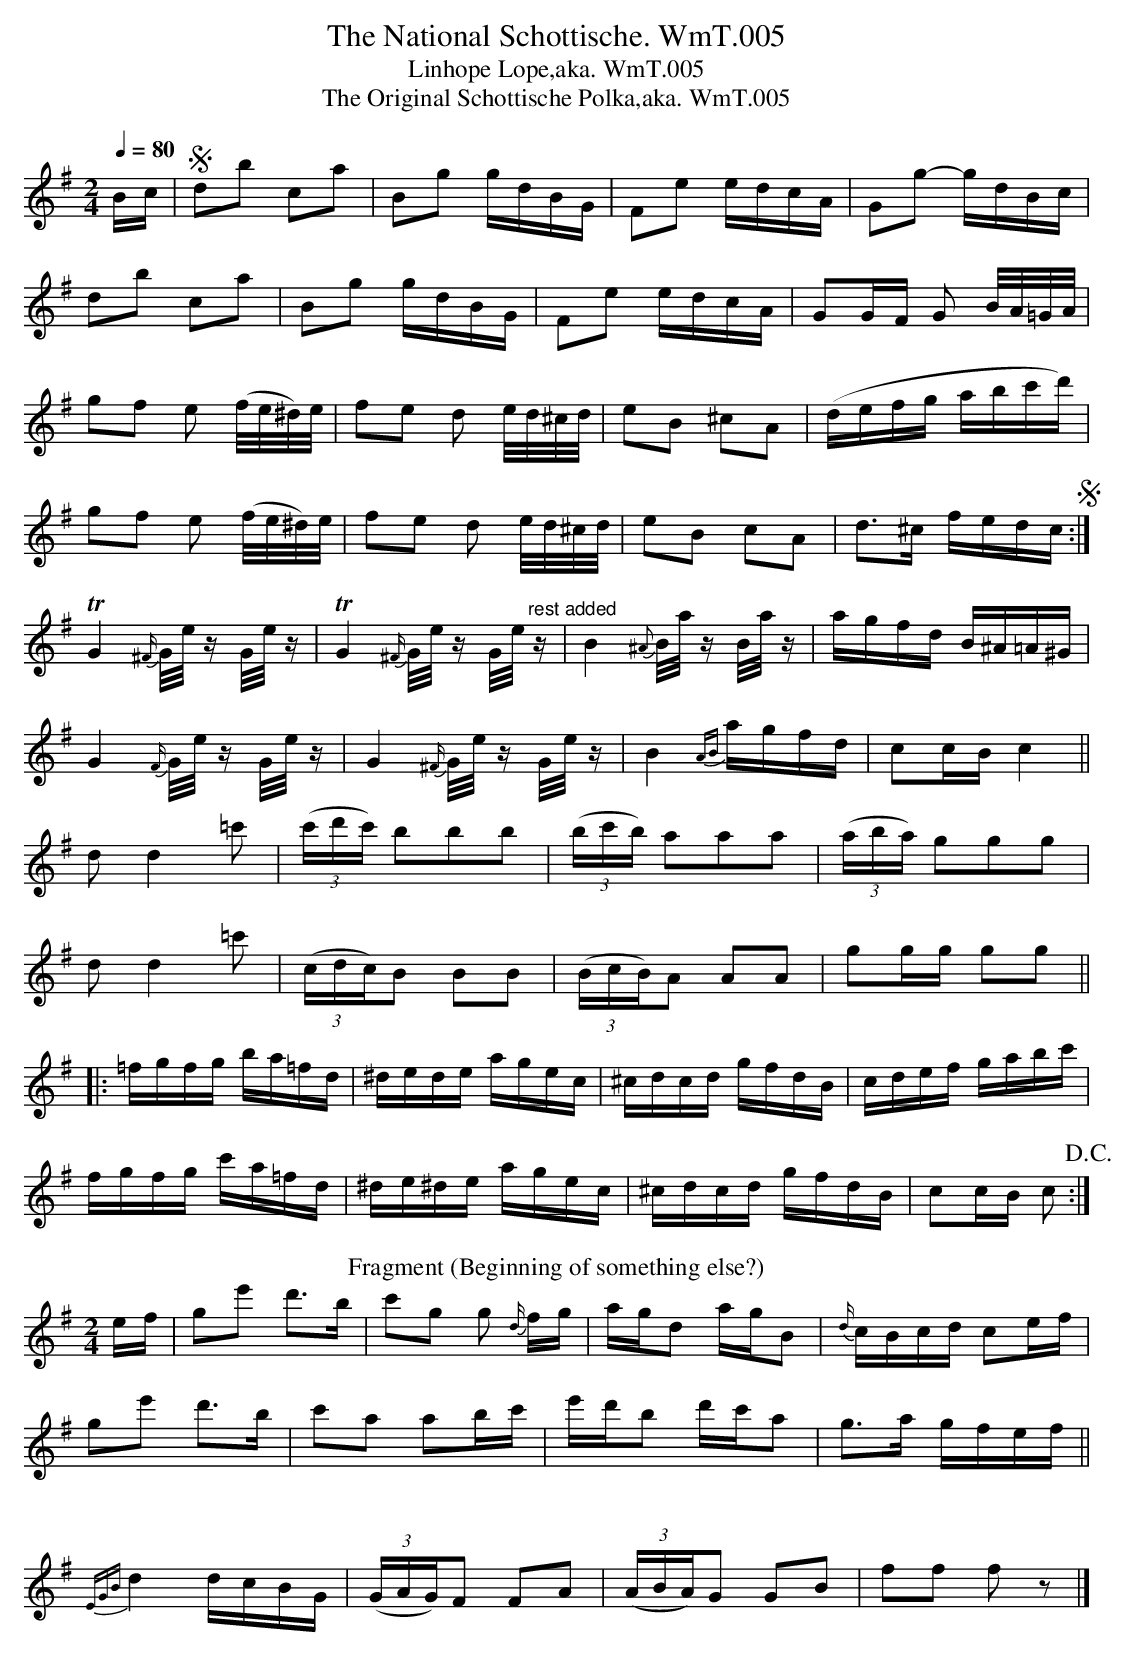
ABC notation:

X:1
T:National Schottische. WmT.005, The
T:Linhope Lope,aka. WmT.005
T:Original Schottische Polka,aka. WmT.005, The
M:2/4
L:1/8
Q:1/4=80
K:G
B/c/|!segno!db ca|Bg g/d/B/G/|Fe e/d/c/A/|Gg- g/d/B/c/|
db ca|Bg g/d/B/G/|Fe e/d/c/A/|GG/F/ G B//A//=G//A//|
gf e (f//e//^d//)e//|fe d e//d//^c//d//|eB ^cA|(d/e/f/g/ a/b/c'/d'/)|
gf e (f//e//^d//)e//|fe d e//d//^c//d//|eB cA|d>^c f/e/d/c/!segno!:|
TG2 {^F/}G//e// z/ G//e// z/|TG2{^F/} G//e// z/ G//e//"^rest added"z/|\\
B2 {^A}B//a// z/ B//a// z/|a/g/f/d/ B/^A/=A/^G/|
G2 {F/}G//e// z/ G//e// z/|G2 {^F/}G//e// z/ G//e// z/|\\
B2 {AB}a/g/f/d/|cc/B/ c2||
d d2 =c'|(3(c'/d'/c'/) bbb|(3(b/c'/b/) aaa|(3(a/b/a/) ggg|
d d2 =c'|(3(c/d/c/)B BB|(3(B/c/B/)A AA|gg/g/ gg||
|:=f/g/f/g/ b/a/=f/d/|^d/e/d/e/ a/g/e/c/|\\
^c/d/c/d/ g/f/d/B/|c/d/e/f/ g/a/b/c'/|
f/g/f/g/ c'/a/=f/d/|^d/e/^d/e/ a/g/e/c/|\\
^c/d/c/d/ g/f/d/B/|cc/B/ c!D.C.!:|
T:Fragment (Beginning of something else?)
e/f/|ge' d'>b|c'g g {d/}f/g/|a/g/d a/g/B|{d/}c/B/c/d/ ce/f/|
ge' d'>b|c'a ab/c'/|e'/d'/b d'/c'/a|g>a g/f/e/f/||
{EGB}d2 d/c/B/G/|(3(G/A/G/)F FA|\\
(3(A/B/A/)G GB|ff fz|]
